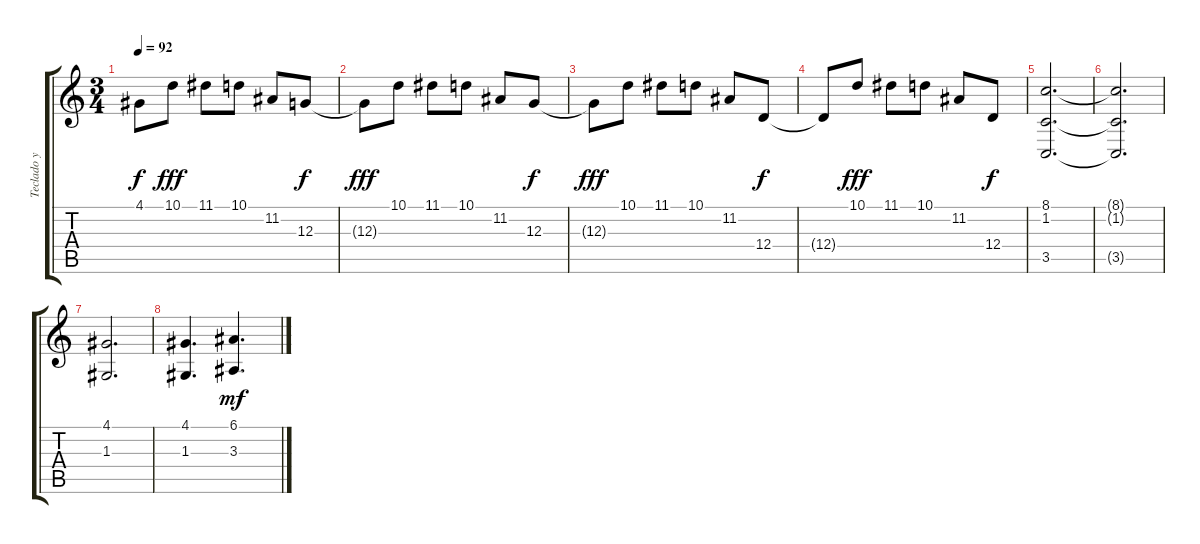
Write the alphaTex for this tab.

\track ("Teclado y Strings" "Teclado y ") {instrument pad4choir}
\staff {score tabs}
\tuning (E4 B3 G3 D3 A2 E2) {hide}
\ts (3 4)
\tempo 92
\clef g2
\ks c
4.1{t}.8{dy f} 10.1.8{dy fff} 11.1.8 10.1.8 11.2.8 12.3.8{dy f} |
12.3{t}.8{dy fff} 10.1.8 11.1.8 10.1.8 11.2.8 12.3.8{dy f} |
12.3{t}.8{dy fff} 10.1.8 11.1.8 10.1.8 11.2.8 12.4.8{dy f} |
12.4{t}.8 10.1.8{dy fff} 11.1.8 10.1.8 11.2.8 12.4.8{dy f} |
(8.1 1.2 3.5).2{d} |
(8.1{t} 1.2{t} 3.5{t}).2{d} |
(4.1 1.3).2{d} |
(4.1 1.3).4{d} (6.1 3.3).4{d dy mf}
